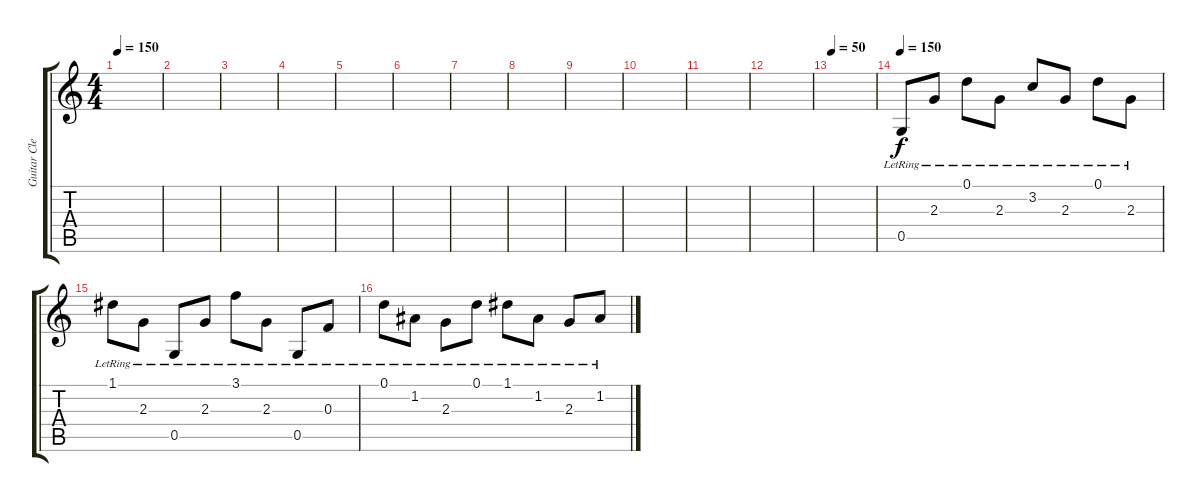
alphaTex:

\track ("Guitar Clean 1 " "Guitar Cle") {instrument acousticguitarnylon}
\staff {score tabs}
\tuning (D4 A3 F3 C3 G2 C2) {hide}
\ts (4 4)
\tempo 150
\clef g2
\ks c
|
|
|
|
|
|
|
|
|
|
|
|
\tempo 50
|
\tempo 150
0.5{lr}.8{volume 14 instrument acousticguitarnylon} 2.3{lr}.8 0.1{lr}.8 2.3{lr}.8 3.2{lr}.8 2.3{lr}.8 0.1{lr}.8 2.3{lr}.8 |
1.1{lr}.8 2.3{lr}.8 0.5{lr}.8 2.3{lr}.8 3.1{lr}.8 2.3{lr}.8 0.5{lr}.8 0.3{lr}.8 |
0.1{lr}.8 1.2{lr}.8 2.3{lr}.8 0.1{lr}.8 1.1{lr}.8 1.2{lr}.8 2.3{lr}.8 1.2{lr}.8
